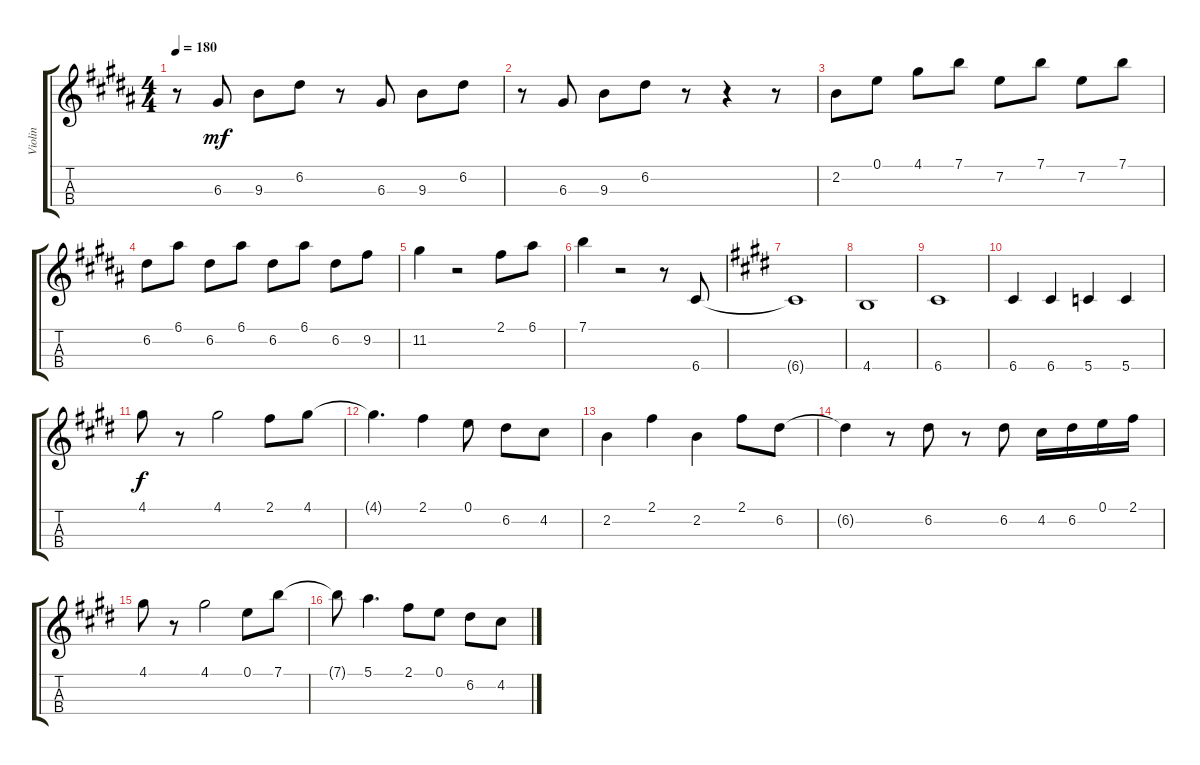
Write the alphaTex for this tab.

\track ("Violin" "Violin") {instrument violin}
\staff {score tabs}
\tuning (E5 A4 D4 G3) {hide}
\ts (4 4)
\tempo 180
\clef g2
\ks b
r.8{dy mf} 6.3.8 9.3.8 6.2.8 r.8 6.3.8 9.3.8 6.2.8 |
r.8 6.3.8 9.3.8 6.2.8 r.8 r.4 r.8 |
2.2.8 0.1.8 4.1.8 7.1.8 7.2.8 7.1.8 7.2.8 7.1.8 |
6.2.8 6.1.8 6.2.8 6.1.8 6.2.8 6.1.8 6.2.8 9.2.8 |
11.2.4 r.2 2.1.8 6.1.8 |
7.1.4 r.2 r.8 6.4.8 |
\ks e
6.4{t}.1 |
4.4.1 |
6.4.1 |
6.4.4 6.4.4 5.4.4 5.4.4 |
4.1.8{dy f} r.8 4.1.2 2.1.8 4.1.8 |
4.1{t}.4{d} 2.1.4 0.1.8 6.2.8 4.2.8 |
2.2.4 2.1.4 2.2.4 2.1.8 6.2.8 |
6.2{t}.4 r.8 6.2.8 r.8 6.2.8 4.2.16 6.2.16 0.1.16 2.1.16 |
4.1.8 r.8 4.1.2 0.1.8 7.1.8 |
7.1{t}.8 5.1.4{d} 2.1.8 0.1.8 6.2.8 4.2.8
